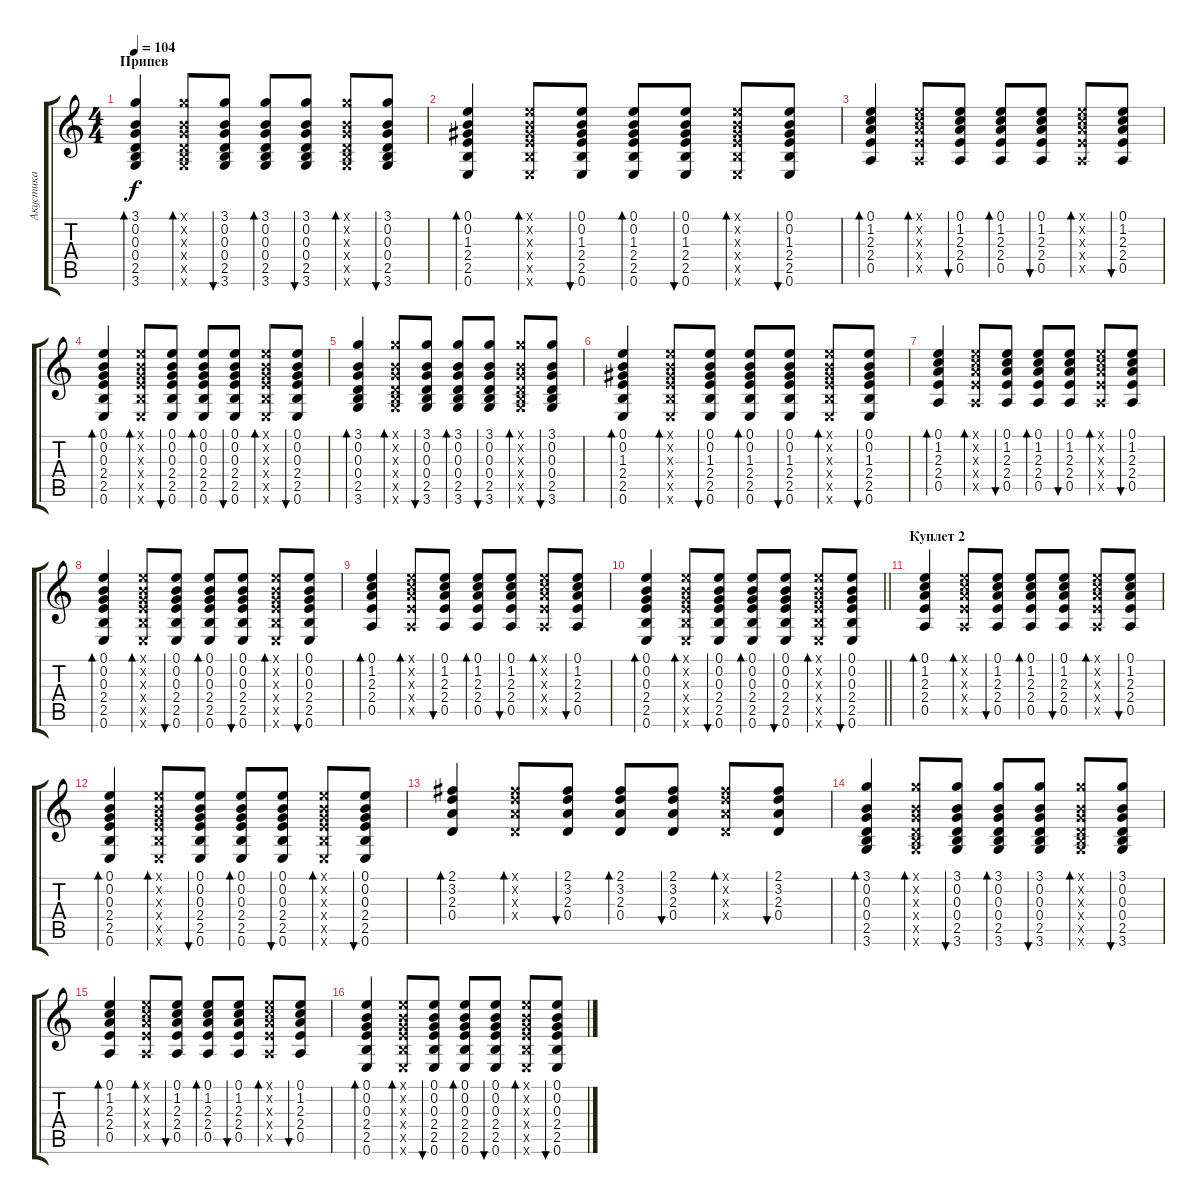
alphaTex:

\track ("Акустика" "Акустика") {instrument acousticguitarsteel}
\staff {score tabs}
\tuning (E4 B3 G3 D3 A2 E2) {hide}
\ts (4 4)
\section ("" "Припев")
\tempo 104
\clef g2
\ks c
(3.1 0.2 0.3 0.4 2.5 3.6).4{bd 30 dy f} (3.1{x} 0.2{x} 0.3{x} 0.4{x} 2.5{x} 3.6{x}).8{bd 30} (3.1 0.2 0.3 0.4 2.5 3.6).8{bu 30} (3.1 0.2 0.3 0.4 2.5 3.6).8{bd 30} (3.1 0.2 0.3 0.4 2.5 3.6).8{bu 30} (3.1{x} 0.2{x} 0.3{x} 0.4{x} 2.5{x} 3.6{x}).8{bd 30} (3.1 0.2 0.3 0.4 2.5 3.6).8{bu 30} |
(0.1 0.2 1.3 2.4 2.5 0.6).4{bd 30} (0.1{x} 0.2{x} 1.3{x} 2.4{x} 2.5{x} 0.6{x}).8{bd 30} (0.1 0.2 1.3 2.4 2.5 0.6).8{bu 30} (0.1 0.2 1.3 2.4 2.5 0.6).8{bd 30} (0.1 0.2 1.3 2.4 2.5 0.6).8{bu 30} (0.1{x} 0.2{x} 1.3{x} 2.4{x} 2.5{x} 0.6{x}).8{bd 30} (0.1 0.2 1.3 2.4 2.5 0.6).8{bu 30} |
(0.1 1.2 2.3 2.4 0.5).4{bd 30} (0.1{x} 1.2{x} 2.3{x} 2.4{x} 0.5{x}).8{bd 30} (0.1 1.2 2.3 2.4 0.5).8{bu 30} (0.1 1.2 2.3 2.4 0.5).8{bd 30} (0.1 1.2 2.3 2.4 0.5).8{bu 30} (0.1{x} 1.2{x} 2.3{x} 2.4{x} 0.5{x}).8{bd 30} (0.1 1.2 2.3 2.4 0.5).8{bu 30} |
(0.1 0.2 0.3 2.4 2.5 0.6).4{bd 30} (0.1{x} 0.2{x} 0.3{x} 2.4{x} 2.5{x} 0.6{x}).8{bd 30} (0.1 0.2 0.3 2.4 2.5 0.6).8{bu 30} (0.1 0.2 0.3 2.4 2.5 0.6).8{bd 30} (0.1 0.2 0.3 2.4 2.5 0.6).8{bu 30} (0.1{x} 0.2{x} 0.3{x} 2.4{x} 2.5{x} 0.6{x}).8{bd 30} (0.1 0.2 0.3 2.4 2.5 0.6).8{bu 30} |
(3.1 0.2 0.3 0.4 2.5 3.6).4{bd 30} (3.1{x} 0.2{x} 0.3{x} 0.4{x} 2.5{x} 3.6{x}).8{bd 30} (3.1 0.2 0.3 0.4 2.5 3.6).8{bu 30} (3.1 0.2 0.3 0.4 2.5 3.6).8{bd 30} (3.1 0.2 0.3 0.4 2.5 3.6).8{bu 30} (3.1{x} 0.2{x} 0.3{x} 0.4{x} 2.5{x} 3.6{x}).8{bd 30} (3.1 0.2 0.3 0.4 2.5 3.6).8{bu 30} |
(0.1 0.2 1.3 2.4 2.5 0.6).4{bd 30} (0.1{x} 0.2{x} 1.3{x} 2.4{x} 2.5{x} 0.6{x}).8{bd 30} (0.1 0.2 1.3 2.4 2.5 0.6).8{bu 30} (0.1 0.2 1.3 2.4 2.5 0.6).8{bd 30} (0.1 0.2 1.3 2.4 2.5 0.6).8{bu 30} (0.1{x} 0.2{x} 1.3{x} 2.4{x} 2.5{x} 0.6{x}).8{bd 30} (0.1 0.2 1.3 2.4 2.5 0.6).8{bu 30} |
(0.1 1.2 2.3 2.4 0.5).4{bd 30} (0.1{x} 1.2{x} 2.3{x} 2.4{x} 0.5{x}).8{bd 30} (0.1 1.2 2.3 2.4 0.5).8{bu 30} (0.1 1.2 2.3 2.4 0.5).8{bd 30} (0.1 1.2 2.3 2.4 0.5).8{bu 30} (0.1{x} 1.2{x} 2.3{x} 2.4{x} 0.5{x}).8{bd 30} (0.1 1.2 2.3 2.4 0.5).8{bu 30} |
(0.1 0.2 0.3 2.4 2.5 0.6).4{bd 30} (0.1{x} 0.2{x} 0.3{x} 2.4{x} 2.5{x} 0.6{x}).8{bd 30} (0.1 0.2 0.3 2.4 2.5 0.6).8{bu 30} (0.1 0.2 0.3 2.4 2.5 0.6).8{bd 30} (0.1 0.2 0.3 2.4 2.5 0.6).8{bu 30} (0.1{x} 0.2{x} 0.3{x} 2.4{x} 2.5{x} 0.6{x}).8{bd 30} (0.1 0.2 0.3 2.4 2.5 0.6).8{bu 30} |
(0.1 1.2 2.3 2.4 0.5).4{bd 30} (0.1{x} 1.2{x} 2.3{x} 2.4{x} 0.5{x}).8{bd 30} (0.1 1.2 2.3 2.4 0.5).8{bu 30} (0.1 1.2 2.3 2.4 0.5).8{bd 30} (0.1 1.2 2.3 2.4 0.5).8{bu 30} (0.1{x} 1.2{x} 2.3{x} 2.4{x} 0.5{x}).8{bd 30} (0.1 1.2 2.3 2.4 0.5).8{bu 30} |
\barLineRight lightlight
(0.1 0.2 0.3 2.4 2.5 0.6).4{bd 30} (0.1{x} 0.2{x} 0.3{x} 2.4{x} 2.5{x} 0.6{x}).8{bd 30} (0.1 0.2 0.3 2.4 2.5 0.6).8{bu 30} (0.1 0.2 0.3 2.4 2.5 0.6).8{bd 30} (0.1 0.2 0.3 2.4 2.5 0.6).8{bu 30} (0.1{x} 0.2{x} 0.3{x} 2.4{x} 2.5{x} 0.6{x}).8{bd 30} (0.1 0.2 0.3 2.4 2.5 0.6).8{bu 30} |
\section ("" "Куплет 2")
(0.1 1.2 2.3 2.4 0.5).4{bd 30} (0.1{x} 1.2{x} 2.3{x} 2.4{x} 0.5{x}).8{bd 30} (0.1 1.2 2.3 2.4 0.5).8{bu 30} (0.1 1.2 2.3 2.4 0.5).8{bd 30} (0.1 1.2 2.3 2.4 0.5).8{bu 30} (0.1{x} 1.2{x} 2.3{x} 2.4{x} 0.5{x}).8{bd 30} (0.1 1.2 2.3 2.4 0.5).8{bu 30} |
(0.1 0.2 0.3 2.4 2.5 0.6).4{bd 30} (0.1{x} 0.2{x} 0.3{x} 2.4{x} 2.5{x} 0.6{x}).8{bd 30} (0.1 0.2 0.3 2.4 2.5 0.6).8{bu 30} (0.1 0.2 0.3 2.4 2.5 0.6).8{bd 30} (0.1 0.2 0.3 2.4 2.5 0.6).8{bu 30} (0.1{x} 0.2{x} 0.3{x} 2.4{x} 2.5{x} 0.6{x}).8{bd 30} (0.1 0.2 0.3 2.4 2.5 0.6).8{bu 30} |
(2.1 3.2 2.3 0.4).4{bd 30} (2.1{x} 3.2{x} 2.3{x} 0.4{x}).8{bd 30} (2.1 3.2 2.3 0.4).8{bu 30} (2.1 3.2 2.3 0.4).8{bd 30} (2.1 3.2 2.3 0.4).8{bu 30} (2.1{x} 3.2{x} 2.3{x} 0.4{x}).8{bd 30} (2.1 3.2 2.3 0.4).8{bu 30} |
(3.1 0.2 0.3 0.4 2.5 3.6).4{bd 30} (3.1{x} 0.2{x} 0.3{x} 0.4{x} 2.5{x} 3.6{x}).8{bd 30} (3.1 0.2 0.3 0.4 2.5 3.6).8{bu 30} (3.1 0.2 0.3 0.4 2.5 3.6).8{bd 30} (3.1 0.2 0.3 0.4 2.5 3.6).8{bu 30} (3.1{x} 0.2{x} 0.3{x} 0.4{x} 2.5{x} 3.6{x}).8{bd 30} (3.1 0.2 0.3 0.4 2.5 3.6).8{bu 30} |
(0.1 1.2 2.3 2.4 0.5).4{bd 30} (0.1{x} 1.2{x} 2.3{x} 2.4{x} 0.5{x}).8{bd 30} (0.1 1.2 2.3 2.4 0.5).8{bu 30} (0.1 1.2 2.3 2.4 0.5).8{bd 30} (0.1 1.2 2.3 2.4 0.5).8{bu 30} (0.1{x} 1.2{x} 2.3{x} 2.4{x} 0.5{x}).8{bd 30} (0.1 1.2 2.3 2.4 0.5).8{bu 30} |
(0.1 0.2 0.3 2.4 2.5 0.6).4{bd 30} (0.1{x} 0.2{x} 0.3{x} 2.4{x} 2.5{x} 0.6{x}).8{bd 30} (0.1 0.2 0.3 2.4 2.5 0.6).8{bu 30} (0.1 0.2 0.3 2.4 2.5 0.6).8{bd 30} (0.1 0.2 0.3 2.4 2.5 0.6).8{bu 30} (0.1{x} 0.2{x} 0.3{x} 2.4{x} 2.5{x} 0.6{x}).8{bd 30} (0.1 0.2 0.3 2.4 2.5 0.6).8{bu 30}
